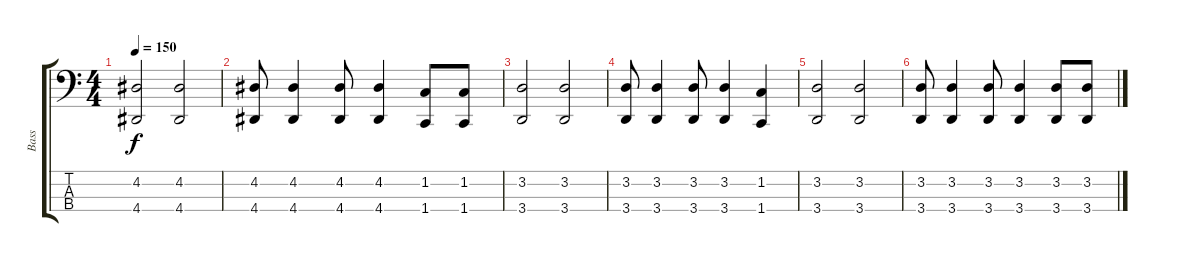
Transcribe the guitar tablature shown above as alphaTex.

\track ("Bass " "Bass ") {instrument electricbasspick}
\staff {score tabs}
\tuning (E2 B1 Gb1 B0) {hide}
\ts (4 4)
\tempo 150
\clef f4
\ks c
(4.2 4.4).2{dy f} (4.2 4.4).2 |
(4.2 4.4).8 (4.2 4.4).4 (4.2 4.4).8 (4.2 4.4).4 (1.2 1.4).8 (1.2 1.4).8 |
(3.2 3.4).2 (3.2 3.4).2 |
(3.2 3.4).8 (3.2 3.4).4 (3.2 3.4).8 (3.2 3.4).4 (1.2 1.4).4 |
(3.2 3.4).2 (3.2 3.4).2 |
(3.2 3.4).8 (3.2 3.4).4 (3.2 3.4).8 (3.2 3.4).4 (3.2 3.4).8 (3.2 3.4).8
